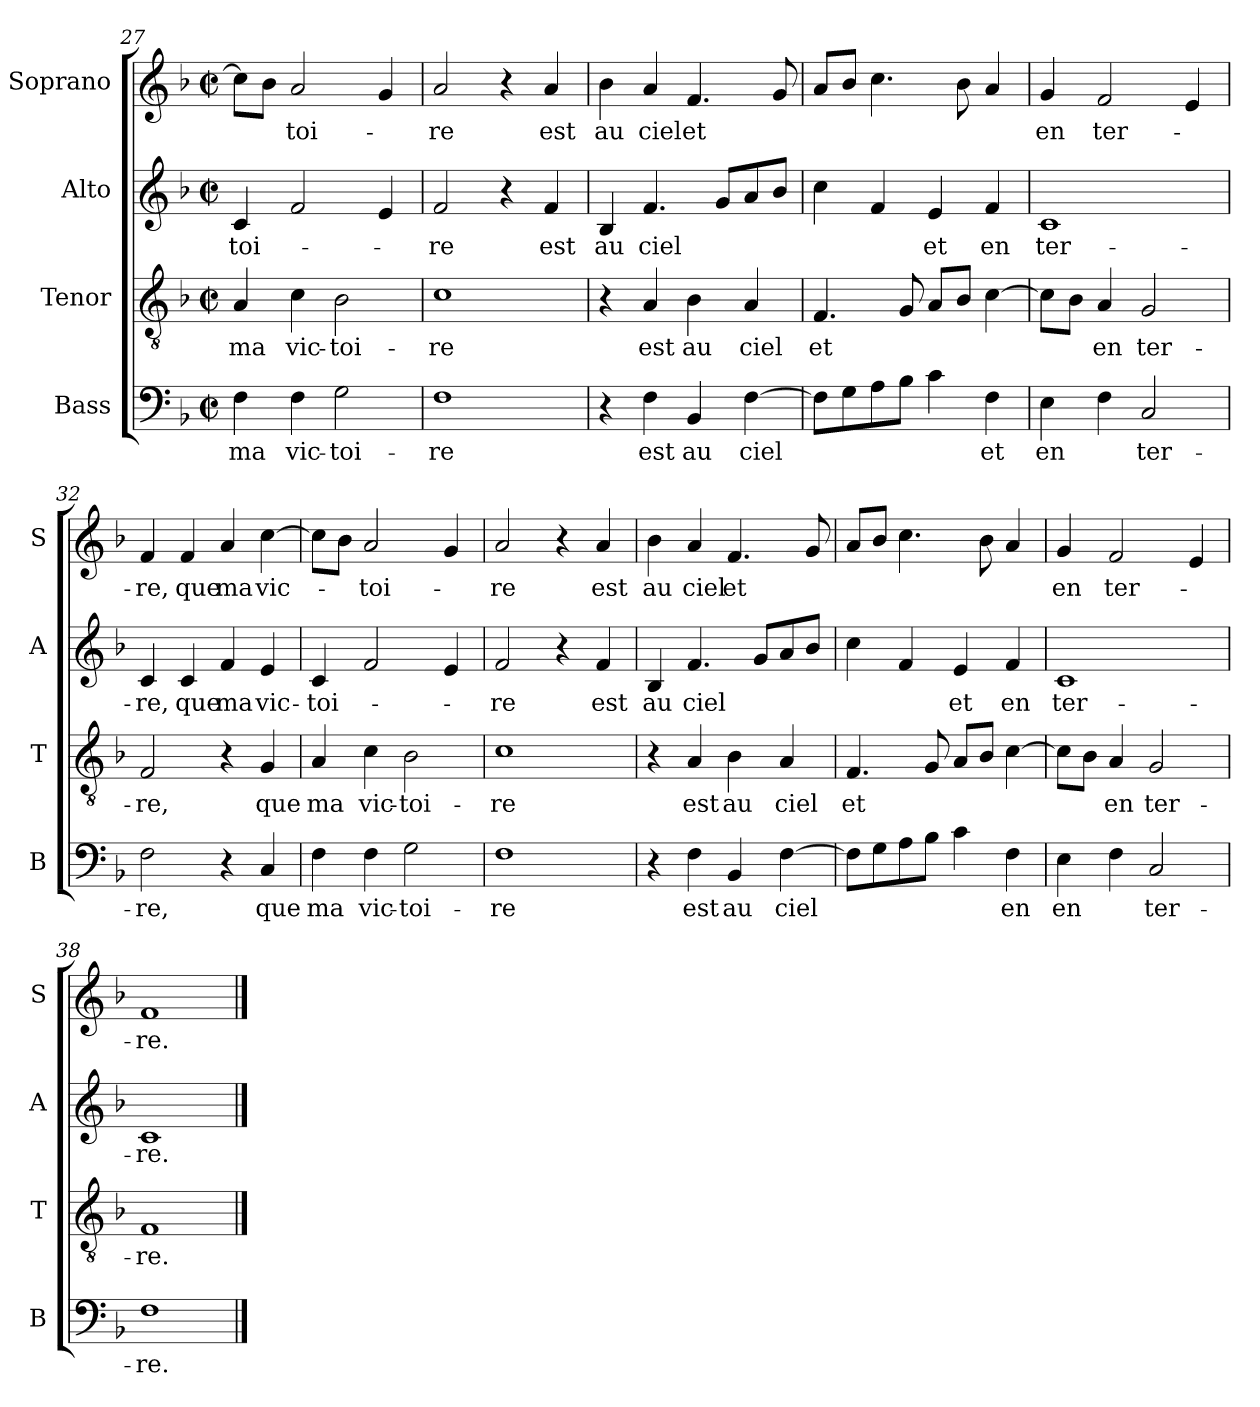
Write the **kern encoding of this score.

**kern	**text	**kern	**text	**kern	**text	**kern	**text
*part4	*part4	*part3	*part3	*part2	*part2	*part1	*part1
*staff4	*staff4	*staff3	*staff3	*staff2	*staff2	*staff1	*staff1
*I"Bass	*	*I"Tenor	*	*I"Alto	*	*I"Soprano	*
*I'B	*	*I'T	*	*I'A	*	*I'S	*
*clefF4	*	*clefGv2	*	*clefG2	*	*clefG2	*
*k[b-]	*	*k[b-]	*	*k[b-]	*	*k[b-]	*
*F:	*	*F:	*	*F:	*	*F:	*
*M2/2	*	*M2/2	*	*M2/2	*	*M2/2	*
*met(c|)	*	*met(c|)	*	*met(c|)	*	*met(c|)	*
=27	=27	=27	=27	=27	=27	=27	=27
!	!LO:LY:b	!	!LO:LY:b	!	!LO:LY:b	!	!
4F\	ma	4A/	ma	4c/	-toi-	8cc\L]	.
.	.	.	.	.	.	8b-\J	.
!	!LO:LY:b	!	!LO:LY:b	!	!	!	!LO:LY:b
4F\	vic-	4c\	vic-	2f/	.	2a/	-toi-
!	!LO:LY:b	!	!LO:LY:b	!	!	!	!
2G\	-toi-	2B-\	-toi-	.	.	.	.
.	.	.	.	4e/	.	4g/	.
=28	=28	=28	=28	=28	=28	=28	=28
!	!LO:LY:b	!	!LO:LY:b	!	!LO:LY:b	!	!LO:LY:b
1F	-re	1c	-re	2f/	-re	2a/	-re
.	.	.	.	4r	.	4r	.
!	!	!	!	!	!LO:LY:b	!	!LO:LY:b
.	.	.	.	4f/	est	4a/	est
=29	=29	=29	=29	=29	=29	=29	=29
!	!	!	!	!	!LO:LY:b	!	!LO:LY:b
4r	.	4r	.	4B-/	au	4b-\	au
!	!LO:LY:b	!	!LO:LY:b	!	!LO:LY:b	!	!LO:LY:b
4F\	est	4A/	est	4.f/	ciel	4a/	ciel
!	!LO:LY:b	!	!LO:LY:b	!	!	!	!LO:LY:b
4BB-/	au	4B-\	au	.	.	4.f/	et
.	.	.	.	8g/L	.	.	.
!	!LO:LY:b	!	!LO:LY:b	!	!	!	!
[4F\	ciel	4A/	ciel	8a/	.	.	.
.	.	.	.	8b-/J	.	8g/	.
!!LO:LB:g=z
=30	=30	=30	=30	=30	=30	=30	=30
!	!	!	!LO:LY:b	!	!	!	!
8F\L]	.	4.F/	et	4cc\	.	8a/L	.
8G\	.	.	.	.	.	8b-/J	.
8A\	.	.	.	4f/	.	4.cc\	.
8B-\J	.	8G/	.	.	.	.	.
!	!	!	!	!	!LO:LY:b	!	!
4c\	.	8A/L	.	4e/	et	.	.
.	.	8B-/J	.	.	.	8b-\	.
!	!LO:LY:b	!	!	!	!LO:LY:b	!	!
4F\	et	[4c\	.	4f/	en	4a/	.
=31	=31	=31	=31	=31	=31	=31	=31
!	!LO:LY:b	!	!	!	!LO:LY:b	!	!LO:LY:b
4E\	en	8c\L]	.	1c	ter-	4g/	en
.	.	8B-\J	.	.	.	.	.
!	!	!	!LO:LY:b	!	!	!	!LO:LY:b
4F\	.	4A/	en	.	.	2f/	ter-
!	!LO:LY:b	!	!LO:LY:b	!	!	!	!
2C/	ter-	2G/	ter-	.	.	.	.
.	.	.	.	.	.	4e/	.
=32	=32	=32	=32	=32	=32	=32	=32
!	!LO:LY:b	!	!LO:LY:b	!	!LO:LY:b	!	!LO:LY:b
2F\	-re,	2F/	-re,	4c/	-re,	4f/	-re,
!	!	!	!	!	!LO:LY:b	!	!LO:LY:b
.	.	.	.	4c/	que	4f/	que
!	!	!	!	!	!LO:LY:b	!	!LO:LY:b
4r	.	4r	.	4f/	ma	4a/	ma
!	!LO:LY:b	!	!LO:LY:b	!	!LO:LY:b	!	!LO:LY:b
4C/	que	4G/	que	4e/	vic-	[4cc\	vic-
=33	=33	=33	=33	=33	=33	=33	=33
!	!LO:LY:b	!	!LO:LY:b	!	!LO:LY:b	!	!
4F\	ma	4A/	ma	4c/	-toi-	8cc\L]	.
.	.	.	.	.	.	8b-\J	.
!	!LO:LY:b	!	!LO:LY:b	!	!	!	!LO:LY:b
4F\	vic-	4c\	vic-	2f/	.	2a/	-toi-
!	!LO:LY:b	!	!LO:LY:b	!	!	!	!
2G\	-toi-	2B-\	-toi-	.	.	.	.
.	.	.	.	4e/	.	4g/	.
=34	=34	=34	=34	=34	=34	=34	=34
!	!LO:LY:b	!	!LO:LY:b	!	!LO:LY:b	!	!LO:LY:b
1F	-re	1c	-re	2f/	-re	2a/	-re
.	.	.	.	4r	.	4r	.
!	!	!	!	!	!LO:LY:b	!	!LO:LY:b
.	.	.	.	4f/	est	4a/	est
!!LO:LB:g=z
=35	=35	=35	=35	=35	=35	=35	=35
!	!	!	!	!	!LO:LY:b	!	!LO:LY:b
4r	.	4r	.	4B-/	au	4b-\	au
!	!LO:LY:b	!	!LO:LY:b	!	!LO:LY:b	!	!LO:LY:b
4F\	est	4A/	est	4.f/	ciel	4a/	ciel
!	!LO:LY:b	!	!LO:LY:b	!	!	!	!LO:LY:b
4BB-/	au	4B-\	au	.	.	4.f/	et
.	.	.	.	8g/L	.	.	.
!	!LO:LY:b	!	!LO:LY:b	!	!	!	!
[4F\	ciel	4A/	ciel	8a/	.	.	.
.	.	.	.	8b-/J	.	8g/	.
=36	=36	=36	=36	=36	=36	=36	=36
!	!	!	!LO:LY:b	!	!	!	!
8F\L]	.	4.F/	et	4cc\	.	8a/L	.
8G\	.	.	.	.	.	8b-/J	.
8A\	.	.	.	4f/	.	4.cc\	.
8B-\J	.	8G/	.	.	.	.	.
!	!	!	!	!	!LO:LY:b	!	!
4c\	.	8A/L	.	4e/	et	.	.
.	.	8B-/J	.	.	.	8b-\	.
!	!LO:LY:b	!	!	!	!LO:LY:b	!	!
4F\	en	[4c\	.	4f/	en	4a/	.
=37	=37	=37	=37	=37	=37	=37	=37
!	!LO:LY:b	!	!	!	!LO:LY:b	!	!LO:LY:b
4E\	en	8c\L]	.	1c	ter-	4g/	en
.	.	8B-\J	.	.	.	.	.
!	!	!	!LO:LY:b	!	!	!	!LO:LY:b
4F\	.	4A/	en	.	.	2f/	ter-
!	!LO:LY:b	!	!LO:LY:b	!	!	!	!
2C/	ter-	2G/	ter-	.	.	.	.
.	.	.	.	.	.	4e/	.
=38	=38	=38	=38	=38	=38	=38	=38
!	!LO:LY:b	!	!LO:LY:b	!	!LO:LY:b	!	!LO:LY:b
1F	-re.	1F	-re.	1c	-re.	1f	-re.
==	==	==	==	==	==	==	==
*-	*-	*-	*-	*-	*-	*-	*-
